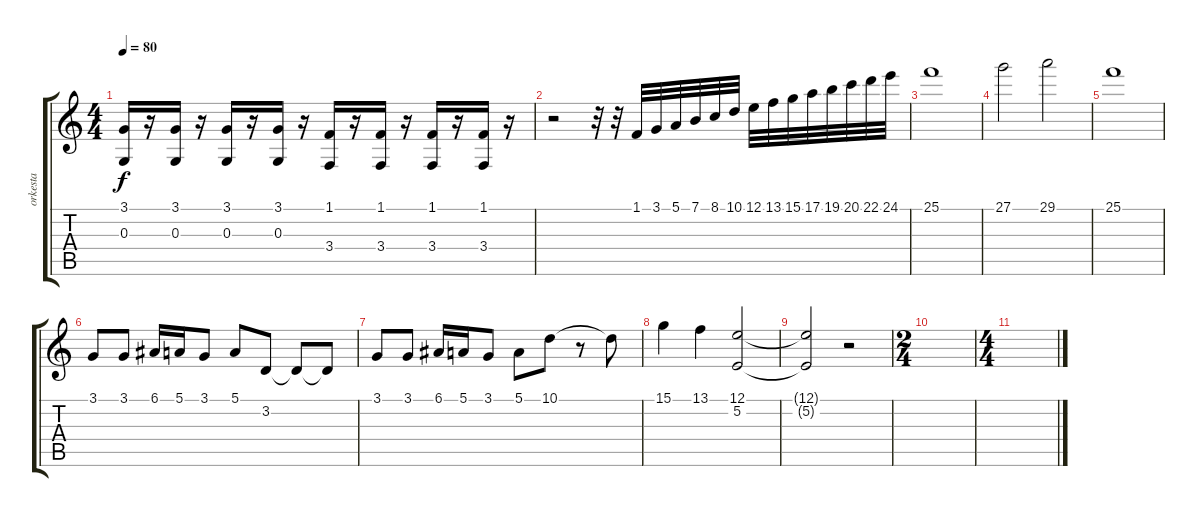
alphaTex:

\track ("orkesta" "orkesta") {instrument stringensemble1}
\staff {score tabs}
\tuning (E4 B3 G3 D3 A2 E2) {hide}
\ts (4 4)
\tempo 80
\clef g2
\ks c
(3.1 0.3).16{dy f} r.16 (3.1 0.3).16 r.16 (3.1 0.3).16 r.16 (3.1 0.3).16 r.16 (1.1 3.4).16 r.16 (1.1 3.4).16 r.16 (1.1 3.4).16 r.16 (1.1 3.4).16 r.16 |
r.2 r.32 r.32 1.1.32 3.1.32 5.1.32 7.1.32 8.1.32 10.1.32 12.1.32 13.1.32 15.1.32 17.1.32 19.1.32 20.1.32 22.1.32 24.1.32 |
25.1.1 |
27.1.2 29.1.2 |
25.1.1 |
3.1.8 3.1.8 6.1.16 5.1.16 3.1.8 5.1.8 3.2.8 3.2{t}.8 3.2{t}.8 |
3.1.8 3.1.8 6.1.16 5.1.16 3.1.8 5.1.8 10.1.8 r.8 10.1{t}.8 |
15.1.4 13.1.4 (12.1 5.2).2 |
(12.1{t} 5.2{t}).2 r.2 |
\ts (2 4)
|
\ts (4 4)
